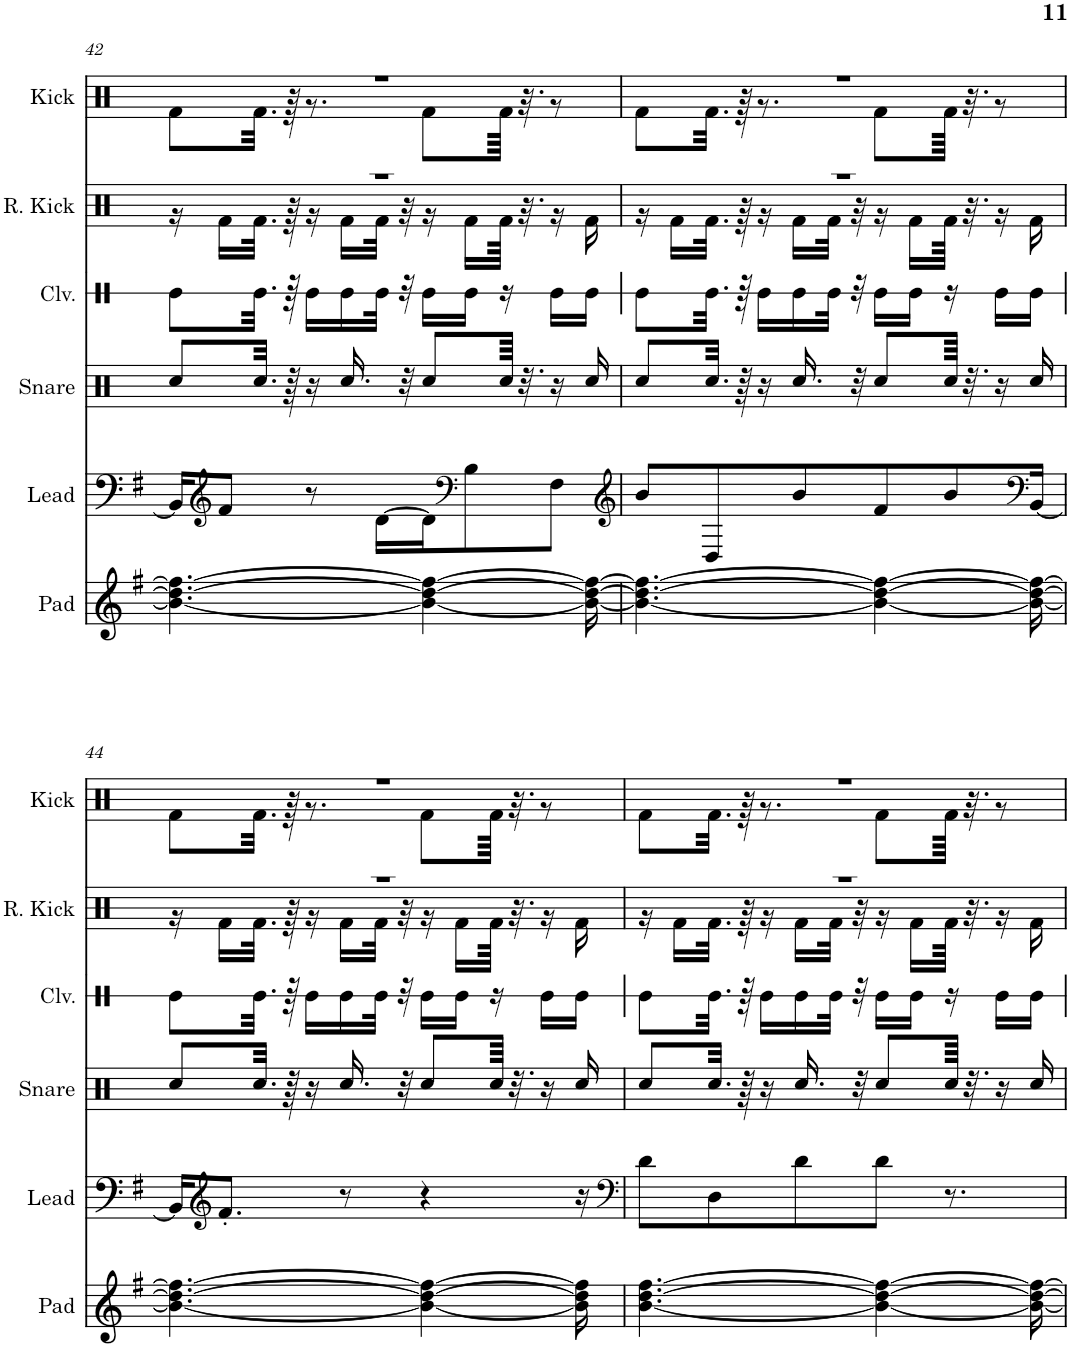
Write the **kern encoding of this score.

**kern	**kern	**kern	**kern	**kern	**kern
*part6	*part5	*part4	*part3	*part2	*part1
*staff6	*staff5	*staff4	*staff3	*staff2	*staff1
*I"Pad	*I"Lead	*I"Snare	*I"Claves	*I"Reverb Kick	*I"Kick
*I'Pad	*I'Lead	*I'Snare	*I'Clv.	*I'R. Kick	*I'Kick
!!LO:PB:g=z
*clefG2	*clefF4	*clefX	*clefX	*clefX	*clefX
*k[f#]	*k[f#]	*k[f#]	*k[f#]	*k[f#]	*k[f#]
*M11/16	*M11/16	*M11/16	*M11/16	*M11/16	*M11/16
=42	=42	=42	=42	=42	=42
*	*	*	*	*^	*^
4.b\_ 4.dd\_ 4.ff#\_	16BB/KL]	8Rcc/L	8Re\L	16%11r	16r	16%11r	8Rf\L
*	*clefG2	*	*	*	*	*	*
.	8f#/J	.	.	.	16Rf\LL	.	.
.	.	32.Rcc/Jkk	32.Re\Jkk	.	32.Rf\JJk	.	32.Rf\Jkk
.	.	64r	64r	.	64r	.	64r
.	8r	16r	16Re\LL	.	16r	.	8.r
.	.	16.Rcc/	16Re\	.	16Rf\LL	.	.
.	[16d\LL	.	32Re\JJk	.	32Rf\JJk	.	.
.	.	32r	32r	.	32r	.	.
4b\_ 4dd\_ 4ff#\_	16d\J]	8Rcc/L	16Re\LL	.	16r	.	8Rf\L
*	*clefF4	*	*	*	*	*	*
.	8B\	.	16Re\JJ	.	16Rf\LL	.	.
.	.	64Rcc/Jkkk	16r	.	64Rf\JJkk	.	64Rf\Jkkk
.	.	32.r	.	.	32.r	.	32.r
.	8F#\J	16r	16Re\LL	.	16r	.	8r
16b\_ 16dd\_ 16ff#\_	.	16Rcc/	16Re\JJ	.	16Rf\	.	.
=43	=43	=43	=43	=43	=43	=43	=43
*	*clefG2	*	*	*	*	*	*
4.b\_ 4.dd\_ 4.ff#\_	8b/L	8Rcc/L	8Re\L	16%11r	16r	16%11r	8Rf\L
.	.	.	.	.	16Rf\LL	.	.
.	8D/	32.Rcc/Jkk	32.Re\Jkk	.	32.Rf\JJk	.	32.Rf\Jkk
.	.	64r	64r	.	64r	.	64r
.	.	16r	16Re\LL	.	16r	.	8.r
.	8b/	16.Rcc/	16Re\	.	16Rf\LL	.	.
.	.	.	32Re\JJk	.	32Rf\JJk	.	.
.	.	32r	32r	.	32r	.	.
4b\_ 4dd\_ 4ff#\_	8f#/	8Rcc/L	16Re\LL	.	16r	.	8Rf\L
.	.	.	16Re\JJ	.	16Rf\LL	.	.
.	8b/	64Rcc/Jkkk	16r	.	64Rf\JJkk	.	64Rf\Jkkk
.	.	32.r	.	.	32.r	.	32.r
.	.	16r	16Re\LL	.	16r	.	8r
*	*clefF4	*	*	*	*	*	*
16b\_ 16dd\_ 16ff#\_	[16BB/Jk	16Rcc/	16Re\JJ	.	16Rf\	.	.
!!LO:LB:g=z	!!
=44	=44	=44	=44	=44	=44	=44	=44
4.b\_ 4.dd\_ 4.ff#\_	16BB/KL]	8Rcc/L	8Re\L	16%11r	16r	16%11r	8Rf\L
*	*clefG2	*	*	*	*	*	*
.	8.f#'/J	.	.	.	16Rf\LL	.	.
.	.	32.Rcc/Jkk	32.Re\Jkk	.	32.Rf\JJk	.	32.Rf\Jkk
.	.	64r	64r	.	64r	.	64r
.	.	16r	16Re\LL	.	16r	.	8.r
.	8r	16.Rcc/	16Re\	.	16Rf\LL	.	.
.	.	.	32Re\JJk	.	32Rf\JJk	.	.
.	.	32r	32r	.	32r	.	.
4b\_ 4dd\_ 4ff#\_	4r	8Rcc/L	16Re\LL	.	16r	.	8Rf\L
.	.	.	16Re\JJ	.	16Rf\LL	.	.
.	.	64Rcc/Jkkk	16r	.	64Rf\JJkk	.	64Rf\Jkkk
.	.	32.r	.	.	32.r	.	32.r
.	.	16r	16Re\LL	.	16r	.	8r
16b\] 16dd\] 16ff#\]	16r	16Rcc/	16Re\JJ	.	16Rf\	.	.
=45	=45	=45	=45	=45	=45	=45	=45
*	*clefF4	*	*	*	*	*	*
[4.b\ [4.dd\ [4.ff#\	8d\L	8Rcc/L	8Re\L	16%11r	16r	16%11r	8Rf\L
.	.	.	.	.	16Rf\LL	.	.
.	8D\	32.Rcc/Jkk	32.Re\Jkk	.	32.Rf\JJk	.	32.Rf\Jkk
.	.	64r	64r	.	64r	.	64r
.	.	16r	16Re\LL	.	16r	.	8.r
.	8d\	16.Rcc/	16Re\	.	16Rf\LL	.	.
.	.	.	32Re\JJk	.	32Rf\JJk	.	.
.	.	32r	32r	.	32r	.	.
4b\_ 4dd\_ 4ff#\_	8d\J	8Rcc/L	16Re\LL	.	16r	.	8Rf\L
.	.	.	16Re\JJ	.	16Rf\LL	.	.
.	8.r	64Rcc/Jkkk	16r	.	64Rf\JJkk	.	64Rf\Jkkk
.	.	32.r	.	.	32.r	.	32.r
.	.	16r	16Re\LL	.	16r	.	8r
16b\_ 16dd\_ 16ff#\_	.	16Rcc/	16Re\JJ	.	16Rf\	.	.
*	*	*	*	*v	*v	*	*
*	*	*	*	*	*v	*v
=	=	=	=	=	=
*-	*-	*-	*-	*-	*-
